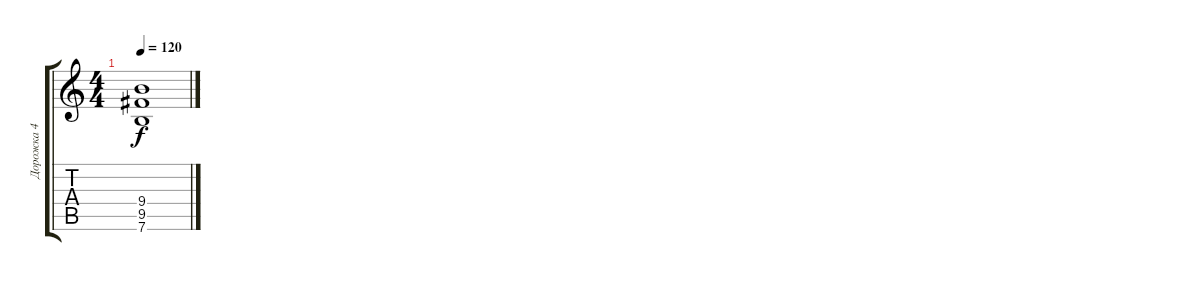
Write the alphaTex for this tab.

\track ("Дорожка 4" "Дорожка 4") {instrument distortionguitar}
\staff {score tabs}
\tuning (E4 B3 G3 D3 A2 E2) {hide}
\ts (4 4)
\tempo 120
\clef g2
\ks c
(9.4 9.5 7.6).1{dy f}
